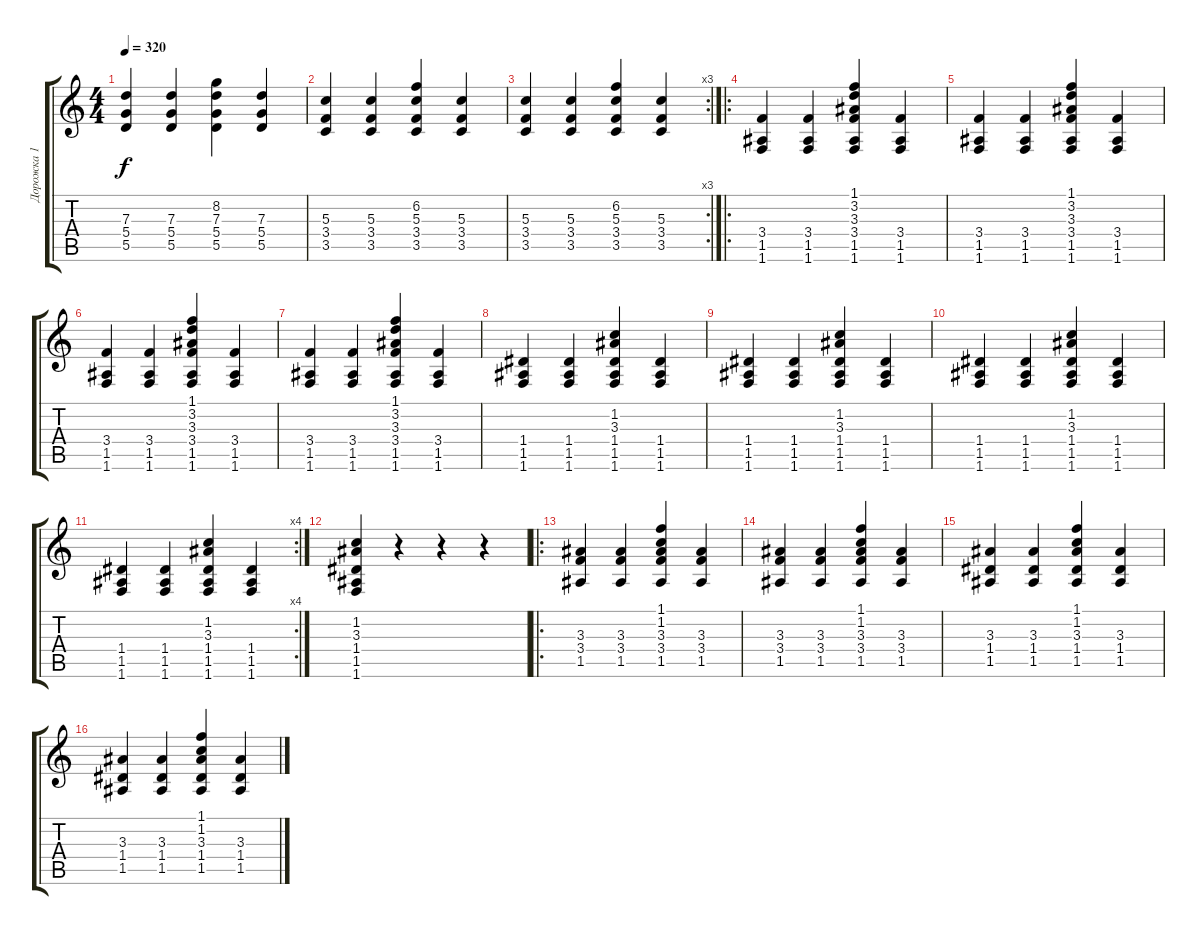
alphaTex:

\track ("Дорожка 1" "Дорожка 1") {instrument acousticguitarsteel}
\staff {score tabs}
\tuning (E4 B3 G3 D3 A2 E2) {hide}
\ts (4 4)
\tempo 320
\clef g2
\ks c
(7.3 5.4 5.5).4{dy f} (7.3 5.4 5.5).4 (8.2 7.3 5.4 5.5).4 (7.3 5.4 5.5).4 |
(5.3 3.4 3.5).4 (5.3 3.4 3.5).4 (6.2 5.3 3.4 3.5).4 (5.3 3.4 3.5).4 |
\rc 3
(5.3 3.4 3.5).4 (5.3 3.4 3.5).4 (6.2 5.3 3.4 3.5).4 (5.3 3.4 3.5).4 |
\ro
(3.4 1.5 1.6).4 (3.4 1.5 1.6).4 (1.1 3.2 3.3 3.4 1.5 1.6).4 (3.4 1.5 1.6).4 |
(3.4 1.5 1.6).4 (3.4 1.5 1.6).4 (1.1 3.2 3.3 3.4 1.5 1.6).4 (3.4 1.5 1.6).4 |
(3.4 1.5 1.6).4 (3.4 1.5 1.6).4 (1.1 3.2 3.3 3.4 1.5 1.6).4 (3.4 1.5 1.6).4 |
(3.4 1.5 1.6).4 (3.4 1.5 1.6).4 (1.1 3.2 3.3 3.4 1.5 1.6).4 (3.4 1.5 1.6).4 |
(1.4 1.5 1.6).4 (1.4 1.5 1.6).4 (1.2 3.3 1.4 1.5 1.6).4 (1.4 1.5 1.6).4 |
(1.4 1.5 1.6).4 (1.4 1.5 1.6).4 (1.2 3.3 1.4 1.5 1.6).4 (1.4 1.5 1.6).4 |
(1.4 1.5 1.6).4 (1.4 1.5 1.6).4 (1.2 3.3 1.4 1.5 1.6).4 (1.4 1.5 1.6).4 |
\rc 4
(1.4 1.5 1.6).4 (1.4 1.5 1.6).4 (1.2 3.3 1.4 1.5 1.6).4 (1.4 1.5 1.6).4 |
(1.2 3.3 1.4 1.5 1.6).4 r.4 r.4 r.4 |
\ro
(3.3 3.4 1.5).4 (3.3 3.4 1.5).4 (1.1 1.2 3.3 3.4 1.5).4 (3.3 3.4 1.5).4 |
(3.3 3.4 1.5).4 (3.3 3.4 1.5).4 (1.1 1.2 3.3 3.4 1.5).4 (3.3 3.4 1.5).4 |
(3.3 1.4 1.5).4 (3.3 1.4 1.5).4 (1.1 1.2 3.3 1.4 1.5).4 (3.3 1.4 1.5).4 |
(3.3 1.4 1.5).4 (3.3 1.4 1.5).4 (1.1 1.2 3.3 1.4 1.5).4 (3.3 1.4 1.5).4
